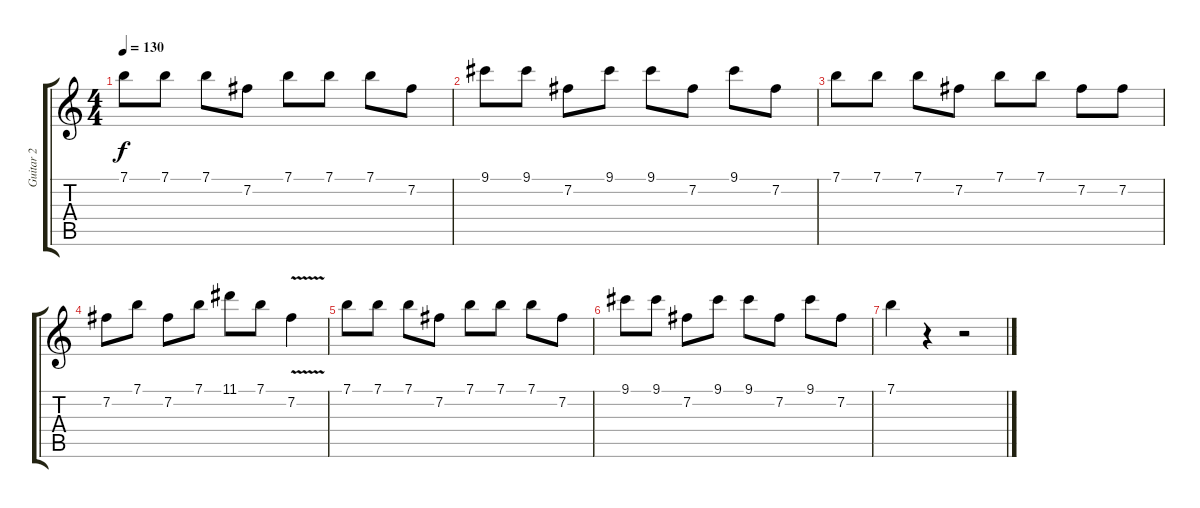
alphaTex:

\track ("Guitar 2" "Guitar 2") {instrument distortionguitar}
\staff {score tabs}
\tuning (E4 B3 G3 D3 A2 E2) {hide}
\ts (4 4)
\tempo 130
\clef g2
\ks c
7.1.8{dy f} 7.1.8 7.1.8 7.2.8 7.1.8 7.1.8 7.1.8 7.2.8 |
9.1.8 9.1.8 7.2.8 9.1.8 9.1.8 7.2.8 9.1.8 7.2.8 |
7.1.8 7.1.8 7.1.8 7.2.8 7.1.8 7.1.8 7.2.8 7.2.8 |
7.2.8 7.1.8 7.2.8 7.1.8 11.1.8 7.1.8 7.2{v}.4 |
7.1.8 7.1.8 7.1.8 7.2.8 7.1.8 7.1.8 7.1.8 7.2.8 |
9.1.8 9.1.8 7.2.8 9.1.8 9.1.8 7.2.8 9.1.8 7.2.8 |
7.1.4 r.4 r.2
